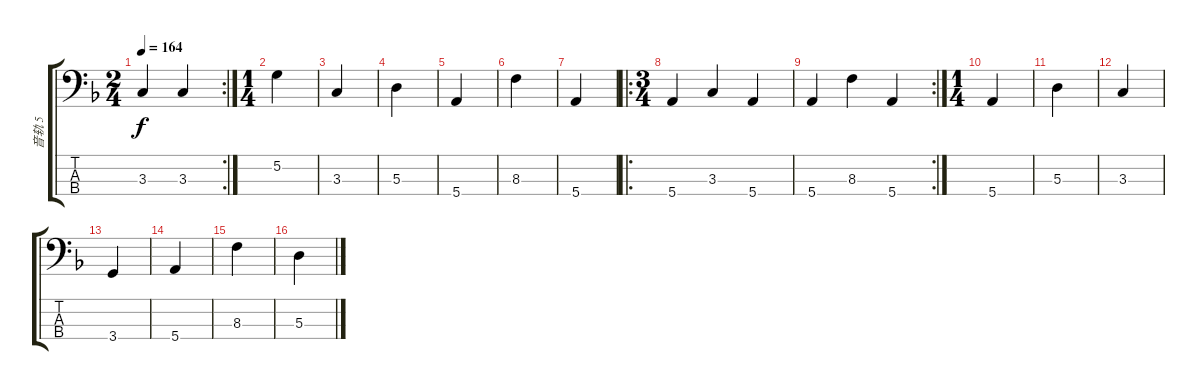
\track ("音轨 5" "音轨 5") {instrument electricbassfinger}
\staff {score tabs}
\tuning (G2 D2 A1 E1) {hide}
\rc 2
\ts (2 4)
\tempo 164
\clef f4
\ks f
3.3.4{dy f} 3.3.4 |
\ts (1 4)
5.2.4 |
3.3.4 |
5.3.4 |
5.4.4 |
8.3.4 |
5.4.4 |
\ro
\ts (3 4)
5.4.4 3.3.4 5.4.4 |
\rc 2
5.4.4 8.3.4 5.4.4 |
\ts (1 4)
5.4.4 |
5.3.4 |
3.3.4 |
3.4.4 |
5.4.4 |
8.3.4 |
5.3.4
